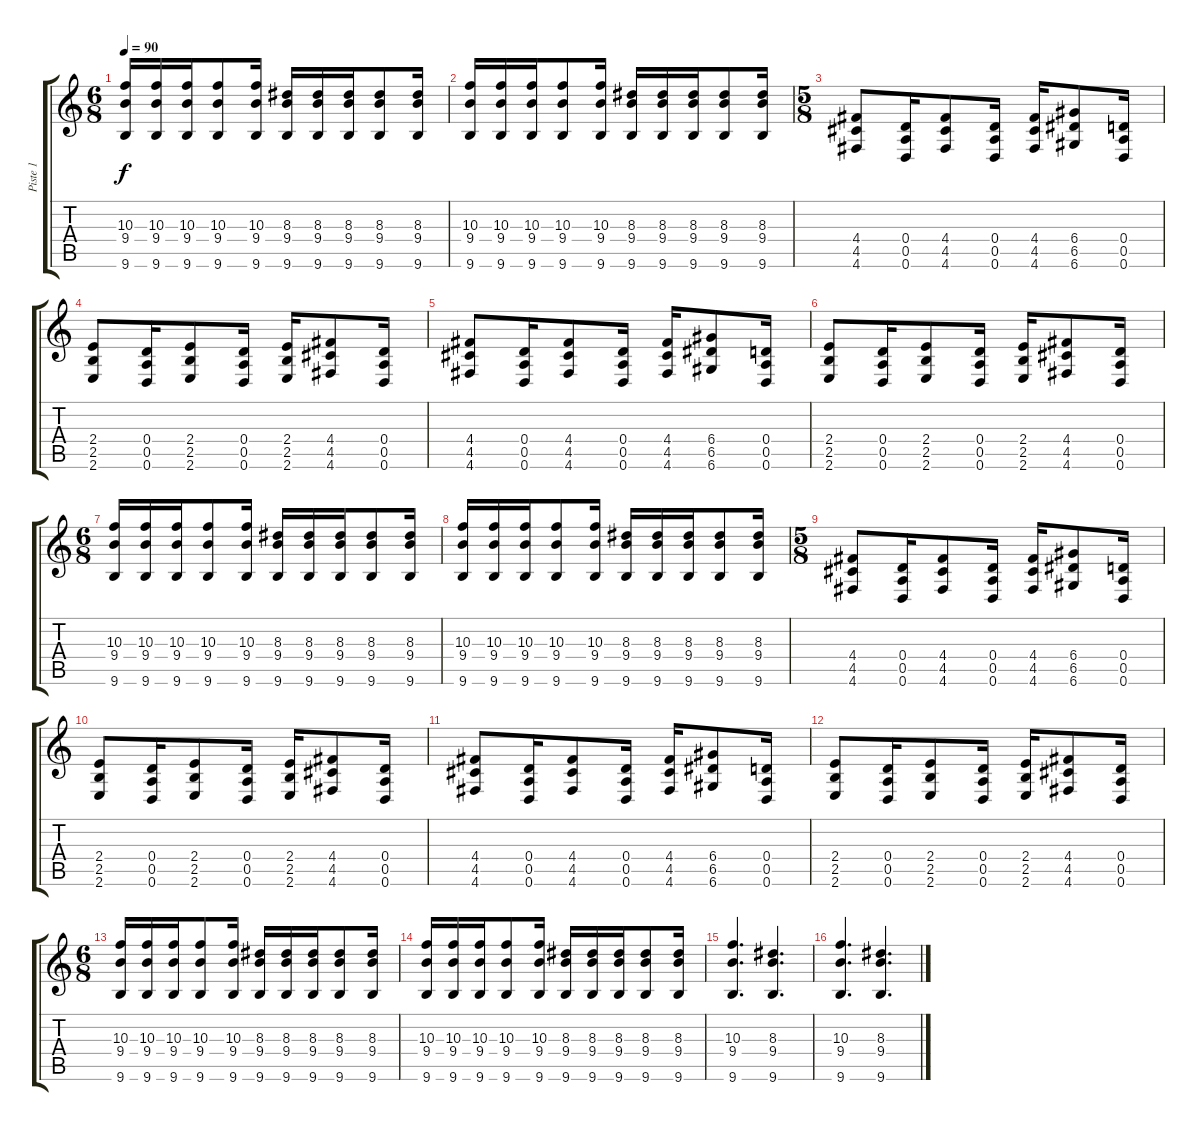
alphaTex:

\track ("Piste 1" "Piste 1") {instrument electricguitarjazz}
\staff {score tabs}
\tuning (E4 B3 G3 D3 A2 D2) {hide}
\ts (6 8)
\tempo 90
\clef g2
\ks c
(10.3 9.4 9.6).16{dy f} (10.3 9.4 9.6).16 (10.3 9.4 9.6).16 (10.3 9.4 9.6).8 (10.3 9.4 9.6).16 (8.3 9.4 9.6).16 (8.3 9.4 9.6).16 (8.3 9.4 9.6).16 (8.3 9.4 9.6).8 (8.3 9.4 9.6).16 |
(10.3 9.4 9.6).16 (10.3 9.4 9.6).16 (10.3 9.4 9.6).16 (10.3 9.4 9.6).8 (10.3 9.4 9.6).16 (8.3 9.4 9.6).16 (8.3 9.4 9.6).16 (8.3 9.4 9.6).16 (8.3 9.4 9.6).8 (8.3 9.4 9.6).16 |
\ts (5 8)
(4.4 4.5 4.6).8 (0.4 0.5 0.6).16 (4.4 4.5 4.6).8 (0.4 0.5 0.6).16 (4.4 4.5 4.6).16 (6.4 6.5 6.6).8 (0.4 0.5 0.6).16 |
(2.4 2.5 2.6).8 (0.4 0.5 0.6).16 (2.4 2.5 2.6).8 (0.4 0.5 0.6).16 (2.4 2.5 2.6).16 (4.4 4.5 4.6).8 (0.4 0.5 0.6).16 |
(4.4 4.5 4.6).8 (0.4 0.5 0.6).16 (4.4 4.5 4.6).8 (0.4 0.5 0.6).16 (4.4 4.5 4.6).16 (6.4 6.5 6.6).8 (0.4 0.5 0.6).16 |
(2.4 2.5 2.6).8 (0.4 0.5 0.6).16 (2.4 2.5 2.6).8 (0.4 0.5 0.6).16 (2.4 2.5 2.6).16 (4.4 4.5 4.6).8 (0.4 0.5 0.6).16 |
\ts (6 8)
(10.3 9.4 9.6).16 (10.3 9.4 9.6).16 (10.3 9.4 9.6).16 (10.3 9.4 9.6).8 (10.3 9.4 9.6).16 (8.3 9.4 9.6).16 (8.3 9.4 9.6).16 (8.3 9.4 9.6).16 (8.3 9.4 9.6).8 (8.3 9.4 9.6).16 |
(10.3 9.4 9.6).16 (10.3 9.4 9.6).16 (10.3 9.4 9.6).16 (10.3 9.4 9.6).8 (10.3 9.4 9.6).16 (8.3 9.4 9.6).16 (8.3 9.4 9.6).16 (8.3 9.4 9.6).16 (8.3 9.4 9.6).8 (8.3 9.4 9.6).16 |
\ts (5 8)
(4.4 4.5 4.6).8 (0.4 0.5 0.6).16 (4.4 4.5 4.6).8 (0.4 0.5 0.6).16 (4.4 4.5 4.6).16 (6.4 6.5 6.6).8 (0.4 0.5 0.6).16 |
(2.4 2.5 2.6).8 (0.4 0.5 0.6).16 (2.4 2.5 2.6).8 (0.4 0.5 0.6).16 (2.4 2.5 2.6).16 (4.4 4.5 4.6).8 (0.4 0.5 0.6).16 |
(4.4 4.5 4.6).8 (0.4 0.5 0.6).16 (4.4 4.5 4.6).8 (0.4 0.5 0.6).16 (4.4 4.5 4.6).16 (6.4 6.5 6.6).8 (0.4 0.5 0.6).16 |
(2.4 2.5 2.6).8 (0.4 0.5 0.6).16 (2.4 2.5 2.6).8 (0.4 0.5 0.6).16 (2.4 2.5 2.6).16 (4.4 4.5 4.6).8 (0.4 0.5 0.6).16 |
\ts (6 8)
(10.3 9.4 9.6).16 (10.3 9.4 9.6).16 (10.3 9.4 9.6).16 (10.3 9.4 9.6).8 (10.3 9.4 9.6).16 (8.3 9.4 9.6).16 (8.3 9.4 9.6).16 (8.3 9.4 9.6).16 (8.3 9.4 9.6).8 (8.3 9.4 9.6).16 |
(10.3 9.4 9.6).16 (10.3 9.4 9.6).16 (10.3 9.4 9.6).16 (10.3 9.4 9.6).8 (10.3 9.4 9.6).16 (8.3 9.4 9.6).16 (8.3 9.4 9.6).16 (8.3 9.4 9.6).16 (8.3 9.4 9.6).8 (8.3 9.4 9.6).16 |
(10.3 9.4 9.6).4{d} (8.3 9.4 9.6).4{d} |
(10.3 9.4 9.6).4{d} (8.3 9.4 9.6).4{d}
